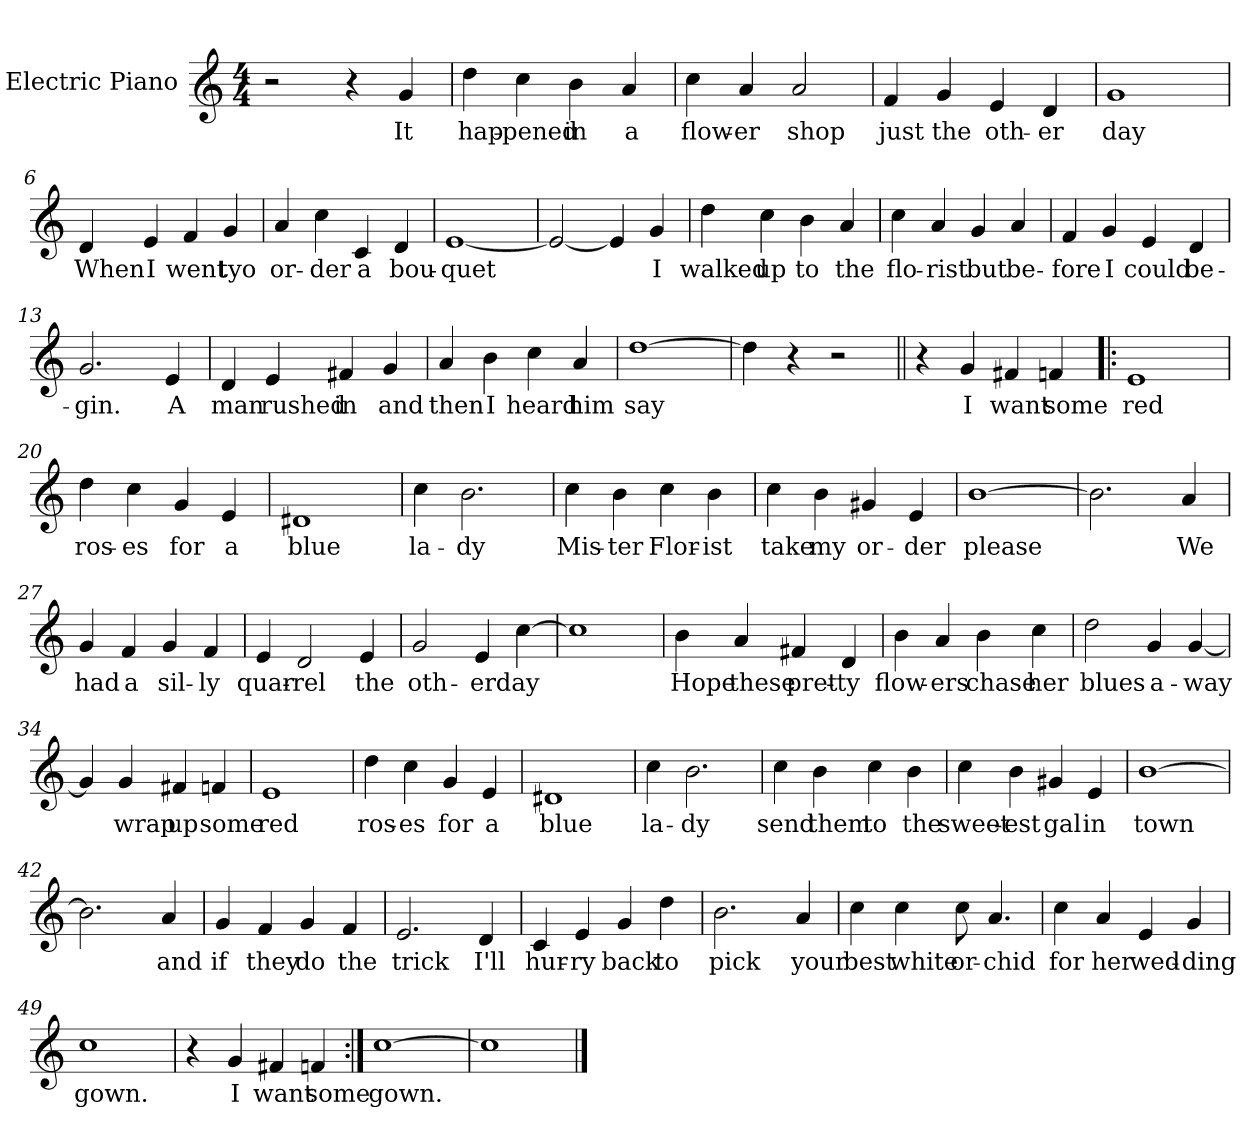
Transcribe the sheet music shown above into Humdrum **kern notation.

**kern	**text
*part1	*part1
*staff1	*staff1
*I"Electric Piano	*
*I'E.Pno	*
*clefG2	*
*k[]	*
*C:	*
*M4/4	*
=1	=1
2r	.
4r	.
4g/	It
=2	=2
4dd\	hap-
4cc\	-pened
4b\	in
4a/	a
=3	=3
4cc\	flow-
4a/	-er
2a/	shop
=4	=4
4f/	just
4g/	the
4e/	oth-
4d/	-er
=5	=5
1g	day
!!LO:LB:g=z
=6	=6
4d/	When
4e/	I
4f/	went
4g/	tyo
=7	=7
4a/	or-
4cc\	-der
4c/	a
4d/	bou-
=8	=8
[1e	-quet
=9	=9
2e/_	.
4e/]	.
4g/	I
=10	=10
4dd\	walked
4cc\	up
4b\	to
4a/	the
!!LO:LB:g=z
=11	=11
4cc\	flo-
4a/	-rist
4g/	but
4a/	be-
=12	=12
4f/	-fore
4g/	I
4e/	could
4d/	be-
=13	=13
2.g/	-gin.
4e/	A
=14	=14
4d/	man
4e/	rushed
4f#X/	in
4g/	and
!!LO:LB:g=z
=15	=15
4a/	then
4b\	I
4cc\	heard
4a/	him
=16	=16
[1dd	say
=17	=17
4dd\]	.
4r	.
2r	.
=18||	=18||
4r	.
4g/	I
4f#X/	want
4fn/	some
=19!|:	=19!|:
1e	red
=20	=20
4dd\	ros-
4cc\	-es
4g/	for
4e/	a
=21	=21
1d#X	blue
!!LO:LB:g=z
=22	=22
4cc\	la-
2.b\	-dy
=23	=23
4cc\	Mis-
4b\	-ter
4cc\	Flor-
4b\	-ist
=24	=24
4cc\	take
4b\	my
4g#X/	or-
4e/	-der
=25	=25
[1b	please
=26	=26
2.b\]	.
4a/	We
=27	=27
4g/	had
4f/	a
4g/	sil-
4f/	-ly
!!LO:LB:g=z
=28	=28
4e/	quar-
2d/	-rel
4e/	the
=29	=29
2g/	oth-
4e/	-er
[4cc\	day
=30	=30
1cc]	.
=31	=31
4b\	Hope
4a/	these
4f#X/	pret-
4d/	-ty
=32	=32
4b\	flow-
4a/	-ers
4b\	chase
4cc\	her
!!LO:LB:g=z
=33	=33
2dd\	blues
4g/	a-
[4g/	-way
=34	=34
4g/]	.
4g/	wrap
4f#X/	up
4fn/	some
=35	=35
1e	red
=36	=36
4dd\	ros-
4cc\	-es
4g/	for
4e/	a
=37	=37
1d#X	blue
=38	=38
4cc\	la-
2.b\	-dy
!!LO:LB:g=z
=39	=39
4cc\	send
4b\	them
4cc\	to
4b\	the
=40	=40
4cc\	sweet-
4b\	-est
4g#X/	gal
4e/	in
=41	=41
[1b	town
=42	=42
2.b\]	.
4a/	and
=43	=43
4g/	if
4f/	they
4g/	do
4f/	the
=44	=44
2.e/	trick
4d/	I'll
!!LO:PB:g=z
=45	=45
4c/	hur-
4e/	-ry
4g/	back
4dd\	to
=46	=46
2.b\	pick
4a/	your
=47	=47
4cc\	best
4cc\	white
8cc\	or-
4.a/	-chid
=48	=48
4cc\	for
4a/	her
4e/	wed-
4g/	-ding
=49	=49
1cc	gown.
!!LO:LB:g=z
=50	=50
4r	.
4g/	I
4f#X/	want
4fn/	some
=51:|!	=51:|!
[1cc	gown.
=52	=52
1cc]	.
==	==
*-	*-
